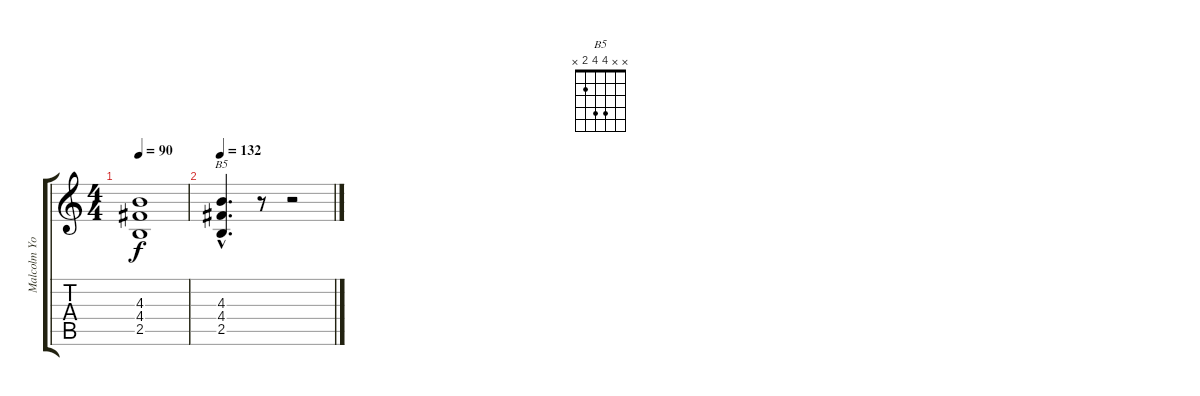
\track ("Malcolm Young" "Malcolm Yo") {instrument overdrivenguitar}
\staff {score tabs}
\tuning (E4 B3 G3 D3 A2 E2) {hide}
\chord ("B5" x x 4 4 2 x)
\ts (4 4)
\tempo 90
\clef g2
\ks c
(4.3{t} 4.4{t} 2.5{t}).1{dy f} |
\tempo 132
(4.3{hac} 4.4{hac} 2.5{hac}).4{d ch "B5"} r.8 r.2
